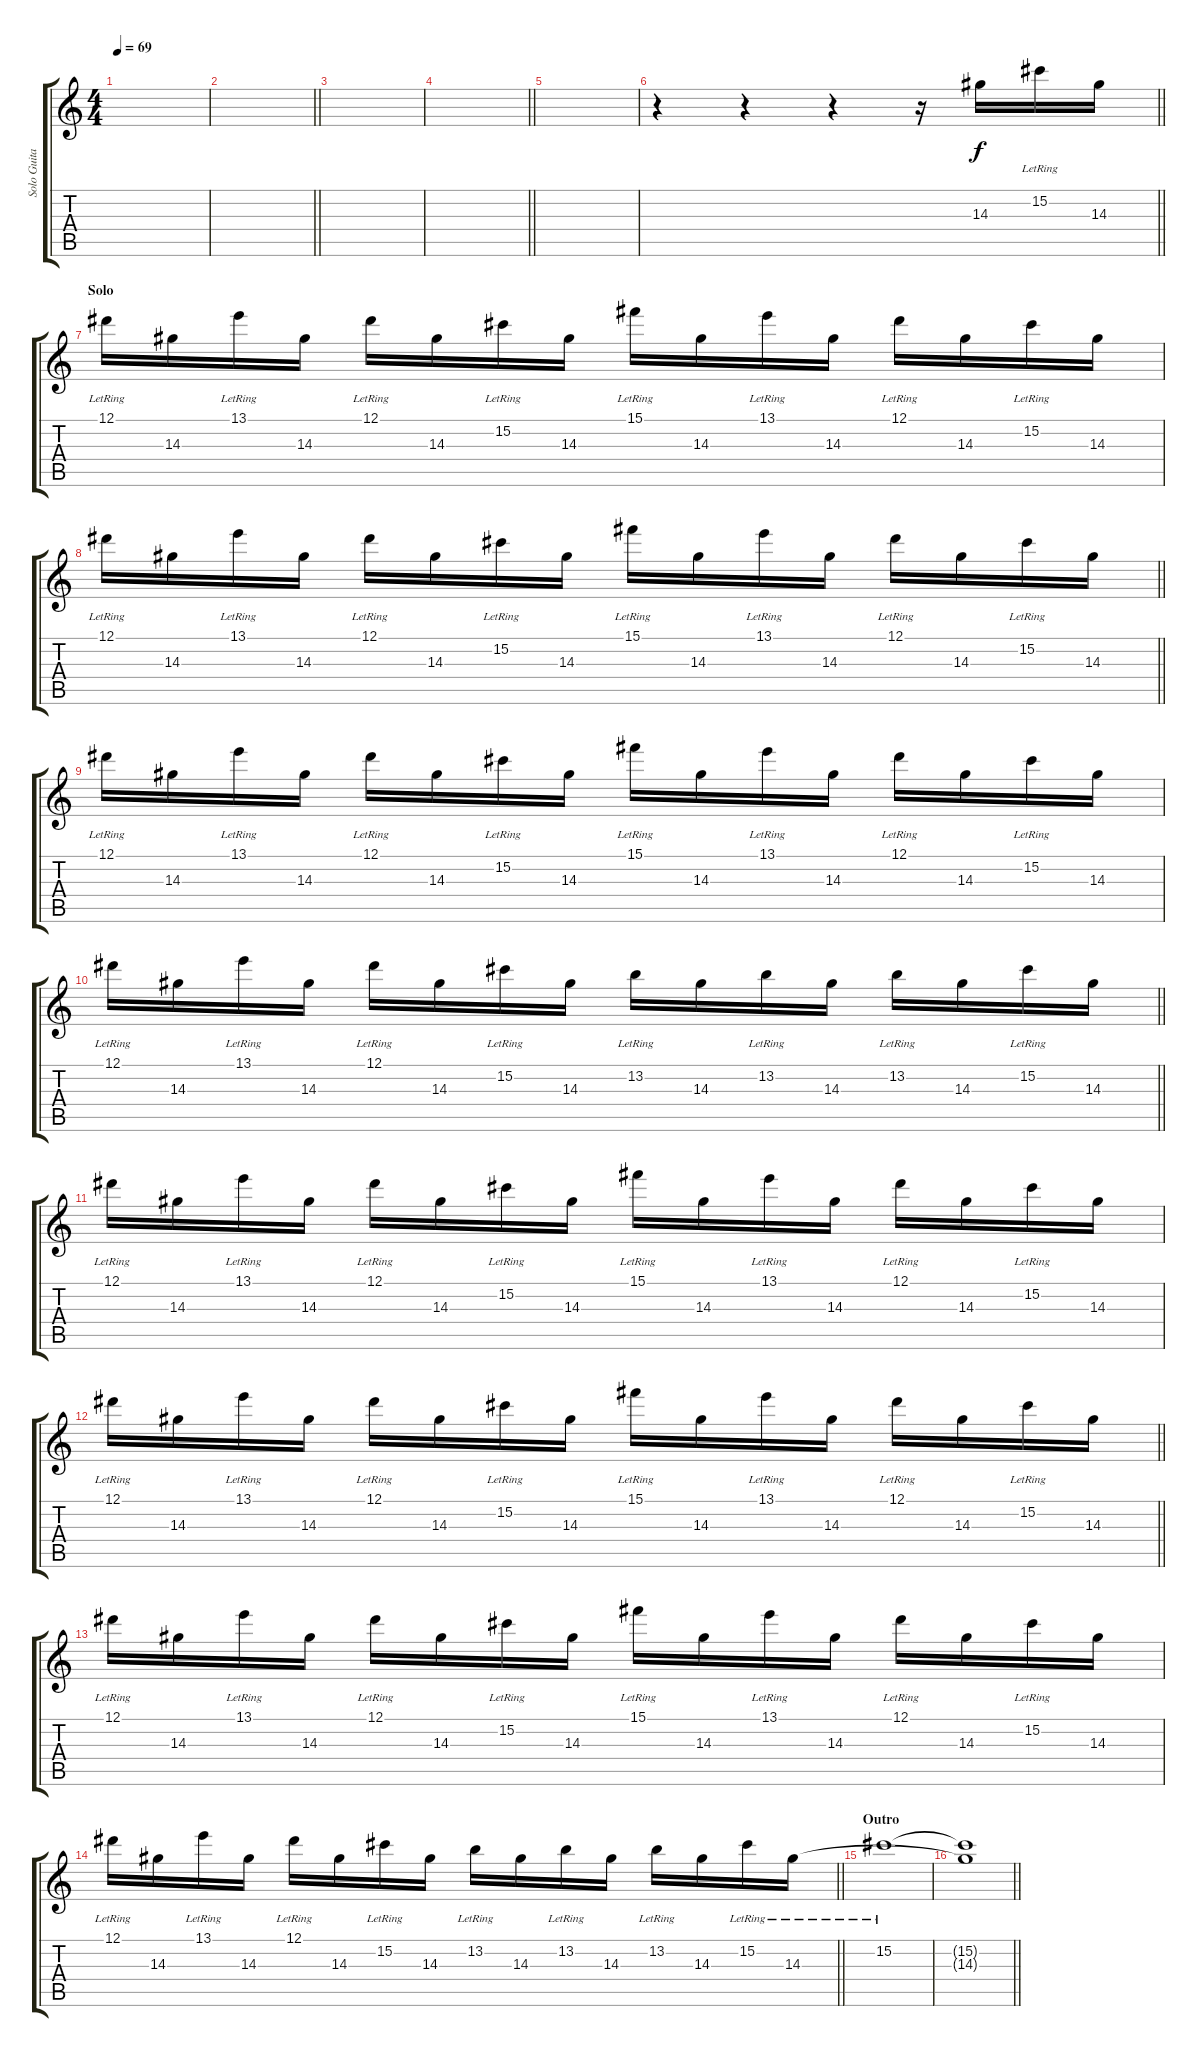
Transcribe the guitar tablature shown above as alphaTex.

\track ("Solo Guitar" "Solo Guita") {instrument overdrivenguitar}
\staff {score tabs}
\tuning (Eb4 Bb3 Gb3 Db3 Ab2 Db2) {hide}
\ts (4 4)
\tempo 69
\clef g2
\ks aminor
|
\barLineRight lightlight
|
|
\barLineRight lightlight
|
|
\barLineRight lightlight
r.4 r.4 r.4 r.16 14.3.16 15.2{lr}.16 14.3.16 |
\section ("" "Solo")
12.1{lr}.16 14.3.16 13.1{lr}.16 14.3.16 12.1{lr}.16 14.3.16 15.2{lr}.16 14.3.16 15.1{lr}.16 14.3.16 13.1{lr}.16 14.3.16 12.1{lr}.16 14.3.16 15.2{lr}.16 14.3.16 |
\barLineRight lightlight
12.1{lr}.16 14.3.16 13.1{lr}.16 14.3.16 12.1{lr}.16 14.3.16 15.2{lr}.16 14.3.16 15.1{lr}.16 14.3.16 13.1{lr}.16 14.3.16 12.1{lr}.16 14.3.16 15.2{lr}.16 14.3.16 |
12.1{lr}.16 14.3.16 13.1{lr}.16 14.3.16 12.1{lr}.16 14.3.16 15.2{lr}.16 14.3.16 15.1{lr}.16 14.3.16 13.1{lr}.16 14.3.16 12.1{lr}.16 14.3.16 15.2{lr}.16 14.3.16 |
\barLineRight lightlight
12.1{lr}.16 14.3.16 13.1{lr}.16 14.3.16 12.1{lr}.16 14.3.16 15.2{lr}.16 14.3.16 13.2{lr}.16 14.3.16 13.2{lr}.16 14.3.16 13.2{lr}.16 14.3.16 15.2{lr}.16 14.3.16 |
12.1{lr}.16 14.3.16 13.1{lr}.16 14.3.16 12.1{lr}.16 14.3.16 15.2{lr}.16 14.3.16 15.1{lr}.16 14.3.16 13.1{lr}.16 14.3.16 12.1{lr}.16 14.3.16 15.2{lr}.16 14.3.16 |
\barLineRight lightlight
12.1{lr}.16 14.3.16 13.1{lr}.16 14.3.16 12.1{lr}.16 14.3.16 15.2{lr}.16 14.3.16 15.1{lr}.16 14.3.16 13.1{lr}.16 14.3.16 12.1{lr}.16 14.3.16 15.2{lr}.16 14.3.16 |
12.1{lr}.16 14.3.16 13.1{lr}.16 14.3.16 12.1{lr}.16 14.3.16 15.2{lr}.16 14.3.16 15.1{lr}.16 14.3.16 13.1{lr}.16 14.3.16 12.1{lr}.16 14.3.16 15.2{lr}.16 14.3.16 |
\barLineRight lightlight
12.1{lr}.16 14.3.16 13.1{lr}.16 14.3.16 12.1{lr}.16 14.3.16 15.2{lr}.16 14.3.16 13.2{lr}.16 14.3.16 13.2{lr}.16 14.3.16 13.2{lr}.16 14.3.16 15.2{lr}.16 14.3{lr}.16 |
\section ("" "Outro")
15.2{lr}.1 |
\barLineRight lightlight
(15.2{t} 14.3{t}).1
